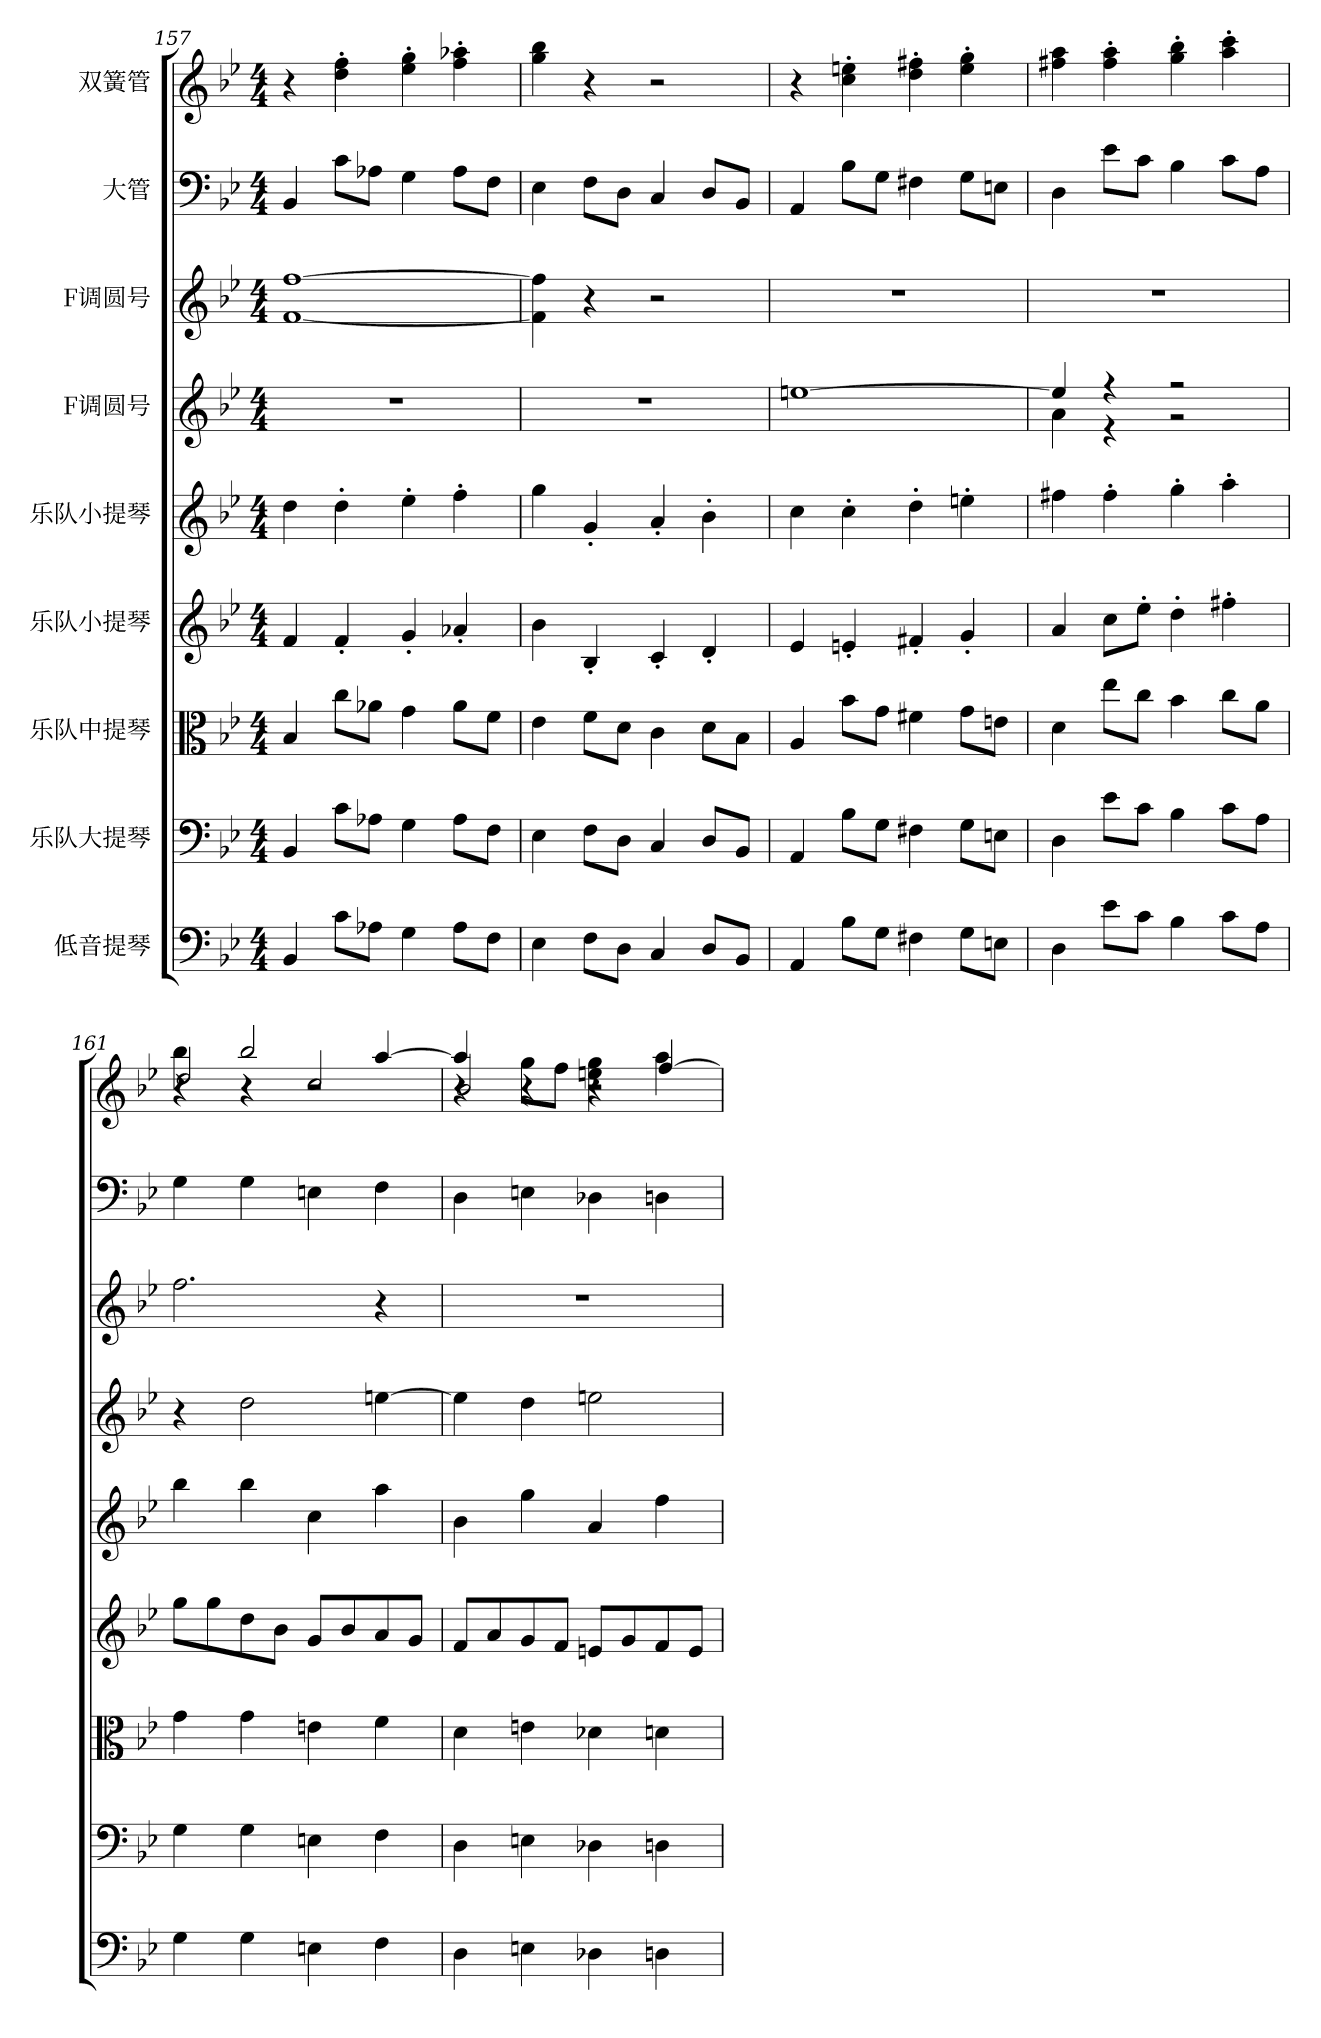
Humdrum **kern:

**kern	**kern	**kern	**kern	**kern	**kern	**kern	**kern	**kern
*part9	*part8	*part7	*part6	*part5	*part4	*part3	*part2	*part1
*staff9	*staff8	*staff7	*staff6	*staff5	*staff4	*staff3	*staff2	*staff1
*I"低音提琴	*I"乐队大提琴	*I"乐队中提琴	*I"乐队小提琴	*I"乐队小提琴	*I"F调圆号	*I"F调圆号	*I"大管	*I"双簧管
!!LO:PB:g=z
*clefF4	*clefF4	*clefC3	*clefG2	*clefG2	*clefG2	*clefG2	*clefF4	*clefG2
*ITrd7c12	*	*	*	*	*ITrd4c7	*ITrd4c7	*	*
*k[b-e-]	*k[b-e-]	*k[b-e-]	*k[b-e-]	*k[b-e-]	*k[b-e-a-]	*k[b-e-a-]	*k[b-e-]	*k[b-e-]
*M4/4	*M4/4	*M4/4	*M4/4	*M4/4	*M4/4	*M4/4	*M4/4	*M4/4
=157	=157	=157	=157	=157	=157	=157	=157	=157
4BBB-/	4BB-/	4B-/	4f/	4dd\	1r	[1B- [1b-	4BB-/	4r
8C\L	8c\L	8cc\L	4f'/	4dd'\	.	.	8c\L	4dd\' 4ff\'
8AA-X\J	8A-X\J	8a-X\J	.	.	.	.	8A-X\J	.
4GG\	4G\	4g\	4g'/	4ee-'\	.	.	4G\	4ee-\' 4gg\'
8AA-\L	8A-\L	8a-\L	4a-X'/	4ff'\	.	.	8A-\L	4ff\' 4aa-X\'
8FF\J	8F\J	8f\J	.	.	.	.	8F\J	.
=158	=158	=158	=158	=158	=158	=158	=158	=158
4EE-\	4E-\	4e-\	4b-\	4gg\	1r	4B-\] 4b-\]	4E-\	4gg\ 4bb-\
8FF\L	8F\L	8f\L	4B-'/	4g'/	.	4r	8F\L	4r
8DD\J	8D\J	8d\J	.	.	.	.	8D\J	.
4CC/	4C/	4c\	4c'/	4a'/	.	2r	4C/	2r
8DD/L	8D/L	8d\L	4d'/	4b-'\	.	.	8D/L	.
8BBB-/J	8BB-/J	8B-\J	.	.	.	.	8BB-/J	.
=159	=159	=159	=159	=159	=159	=159	=159	=159
4AAA/	4AA/	4A/	4e-/	4cc\	[1an	1r	4AA/	4r
8BB-\L	8B-\L	8b-\L	4en'/	4cc'\	.	.	8B-\L	4cc\' 4een\'
8GG\J	8G\J	8g\J	.	.	.	.	8G\J	.
4FF#X\	4F#X\	4f#X\	4f#X'/	4dd'\	.	.	4F#X\	4dd\' 4ff#X\'
8GG\L	8G\L	8g\L	4g'/	4een'\	.	.	8G\L	4ee\' 4gg\'
8EEn\J	8En\J	8en\J	.	.	.	.	8En\J	.
=160	=160	=160	=160	=160	=160	=160	=160	=160
*	*	*	*	*	*^	*	*	*
4DD\	4D\	4d\	4a/	4ff#X\	4a/]	4d\	1r	4D\	4ff#X\ 4aa\
8E-\L	8e-\L	8ee-\L	8cc\L	4ff#'\	4r	4r	.	8e-\L	4ff#\' 4aa\'
8C\J	8c\J	8cc\J	8ee-'\J	.	.	.	.	8c\J	.
4BB-\	4B-\	4b-\	4dd'\	4gg'\	2r	2r	.	4B-\	4gg\' 4bb-\'
8C\L	8c\L	8cc\L	4ff#X'\	4aa'\	.	.	.	8c\L	4aa\' 4ccc\'
8AA\J	8A\J	8a\J	.	.	.	.	.	8A\J	.
*	*	*	*	*	*v	*v	*	*	*
=161	=161	=161	=161	=161	=161	=161	=161	=161
*	*	*	*	*	*	*	*	*^
*	*	*	*	*	*	*	*	*	*^
4GG\	4G\	4g\	8gg\L	4bb-\	4r	2.b-\	4G\	4r	4bb-\	2dd/
.	.	.	8gg\	.	.	.	.	.	.	.
4GG\	4G\	4g\	8dd\	4bb-\	2g\	.	4G\	2bb-/	4r	.
.	.	.	8b-\J	.	.	.	.	.	.	.
4EEn\	4En\	4en\	8g/L	4cc\	.	.	4En\	.	2r	2cc/
.	.	.	8b-/	.	.	.	.	.	.	.
4FF\	4F\	4f\	8a/	4aa\	[4an\	4r	4F\	[4aa/	.	.
.	.	.	8g/J	.	.	.	.	.	.	.
!!LO:PB:g=z	!!	!!
=162	=162	=162	=162	=162	=162	=162	=162	=162	=162	=162
4DD\	4D\	4d\	8f/L	4b-\	4a\]	1r	4D\	4aa/]	4r	2b-/
.	.	.	8a/	.	.	.	.	.	.	.
4EEn\	4En\	4en\	8g/	4gg\	4g\	.	4En\	4r	8gg\L	.
.	.	.	8f/J	.	.	.	.	.	8ff\J	.
4DD-X\	4D-X\	4d-X\	8en/L	4a/	2an\	.	4D-X\	2r	4een\ 4gg\	4r
.	.	.	8g/	.	.	.	.	.	.	.
4DDn\	4Dn\	4dn\	8f/	4ff\	.	.	4Dn\	.	4aa\	[4ff/
.	.	.	8e/J	.	.	.	.	.	.	.
*	*	*	*	*	*	*	*	*v	*v	*v
=	=	=	=	=	=	=	=	=
*-	*-	*-	*-	*-	*-	*-	*-	*-
